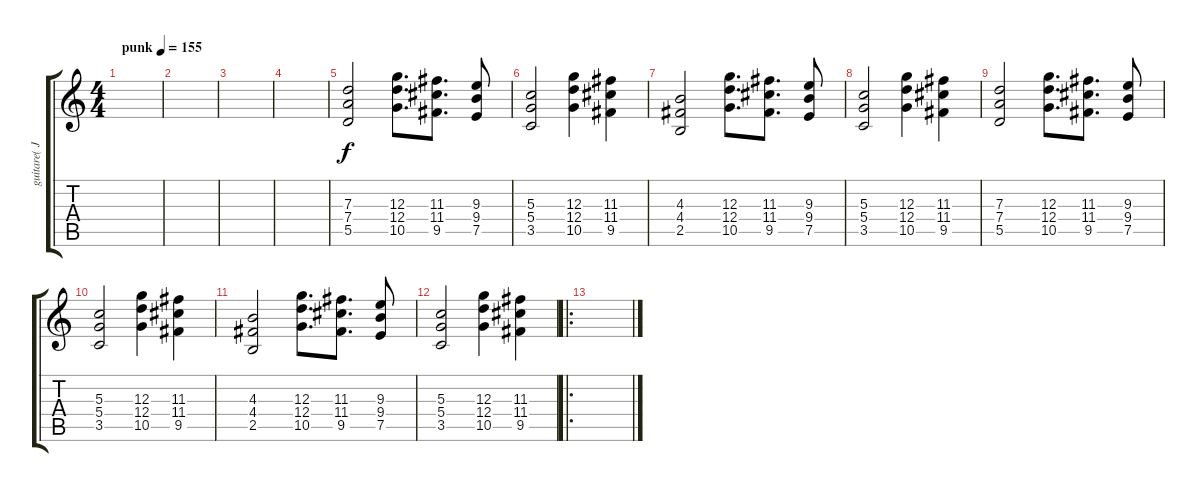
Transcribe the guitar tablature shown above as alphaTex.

\track ("guitare( Jake ) " "guitare( J") {instrument distortionguitar}
\staff {score tabs}
\tuning (E4 B3 G3 D3 A2 E2) {hide}
\ts (4 4)
\tempo (155 "punk")
\clef g2
\ks c
|
|
|
|
(7.3 7.4 5.5).2 (12.3 12.4 10.5).8{d} (11.3 11.4 9.5).8{d} (9.3 9.4 7.5).8 |
(5.3 5.4 3.5).2 (12.3 12.4 10.5).4 (11.3 11.4 9.5).4 |
(4.3 4.4 2.5).2 (12.3 12.4 10.5).8{d} (11.3 11.4 9.5).8{d} (9.3 9.4 7.5).8 |
(5.3 5.4 3.5).2 (12.3 12.4 10.5).4 (11.3 11.4 9.5).4 |
(7.3 7.4 5.5).2 (12.3 12.4 10.5).8{d} (11.3 11.4 9.5).8{d} (9.3 9.4 7.5).8 |
(5.3 5.4 3.5).2 (12.3 12.4 10.5).4 (11.3 11.4 9.5).4 |
(4.3 4.4 2.5).2 (12.3 12.4 10.5).8{d} (11.3 11.4 9.5).8{d} (9.3 9.4 7.5).8 |
(5.3 5.4 3.5).2{volume 12} (12.3 12.4 10.5).4 (11.3 11.4 9.5).4 |
\ro
